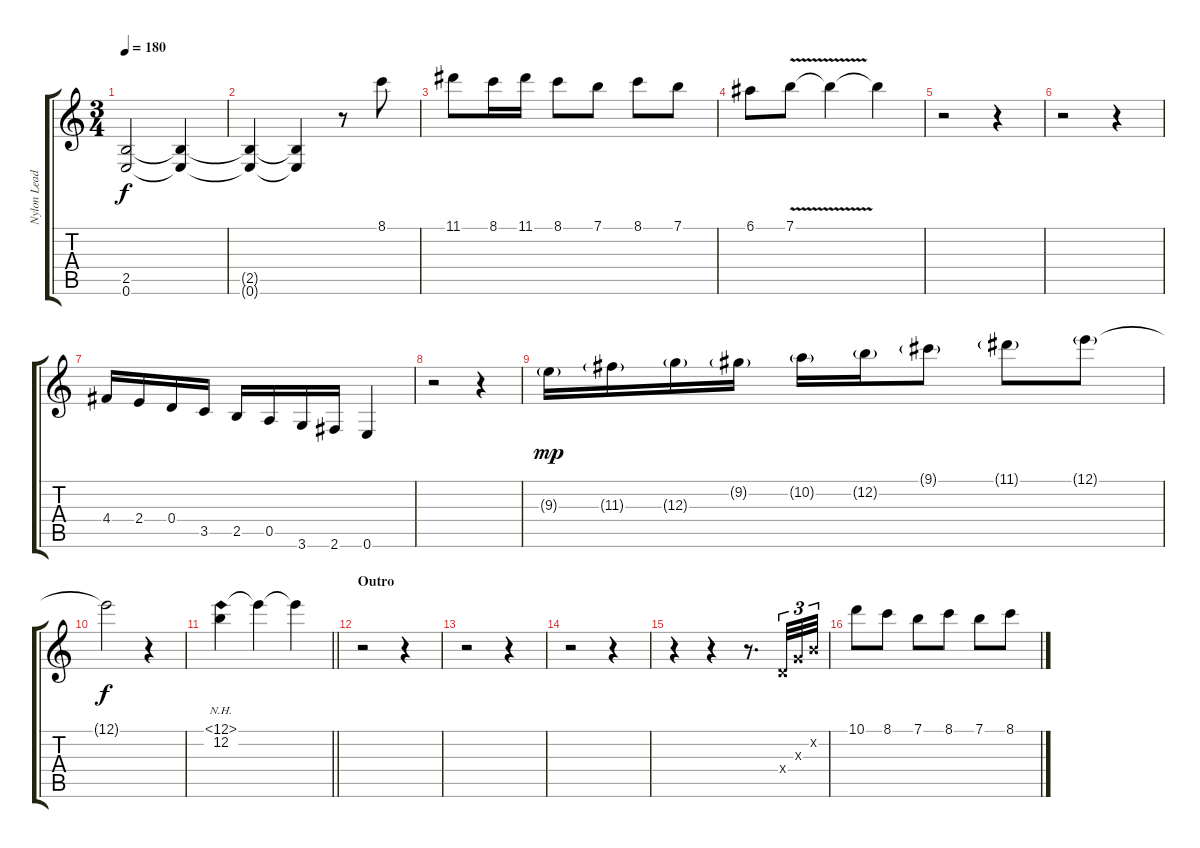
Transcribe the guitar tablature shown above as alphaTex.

\track ("Nylon Lead" "Nylon Lead") {instrument acousticguitarnylon}
\staff {score tabs}
\tuning (E4 B3 G3 D3 A2 E2) {hide}
\ts (3 4)
\tempo 180
\clef g2
\ks c
(2.5{t} 0.6{t}).2{dy f volume 5} (2.5{t} 0.6{t}).4 |
(2.5{t} 0.6{t}).4 (2.5{t} 0.6{t}).4 r.8 8.1.8{volume 14 instrument acousticguitarnylon} |
11.1.8 8.1.16 11.1.16 8.1.8 7.1.8 8.1.8 7.1.8 |
6.1.8 7.1{v}.8 7.1{t}.4 7.1{t}.4 |
r.2 r.4 |
r.2 r.4 |
4.4.16 2.4.16 0.4.16 3.5.16 2.5.16 0.5.16 3.6.16 2.6.16 0.6.4 |
r.2 r.4 |
9.3{g}.16{dy mp} 11.3{g}.16 12.3{g}.16 9.2{g}.16 10.2{g}.16 12.2{g}.16 9.1{g}.8 11.1{g}.8 12.1{g}.8 |
12.1{t}.2{dy f} r.4 |
\barLineRight lightlight
(12.1{nh} 12.2).4 12.1{t}.4 12.1{t}.4 |
\section ("" "Outro")
r.2 r.4 |
r.2 r.4 |
r.2 r.4 |
r.4 r.4 r.8{d} 0.4{x}.32{tu (3 2)} 0.3{x}.32{tu (3 2)} 0.2{x}.32{tu (3 2)} |
10.1.8 8.1.8 7.1.8 8.1.8 7.1.8 8.1.8
